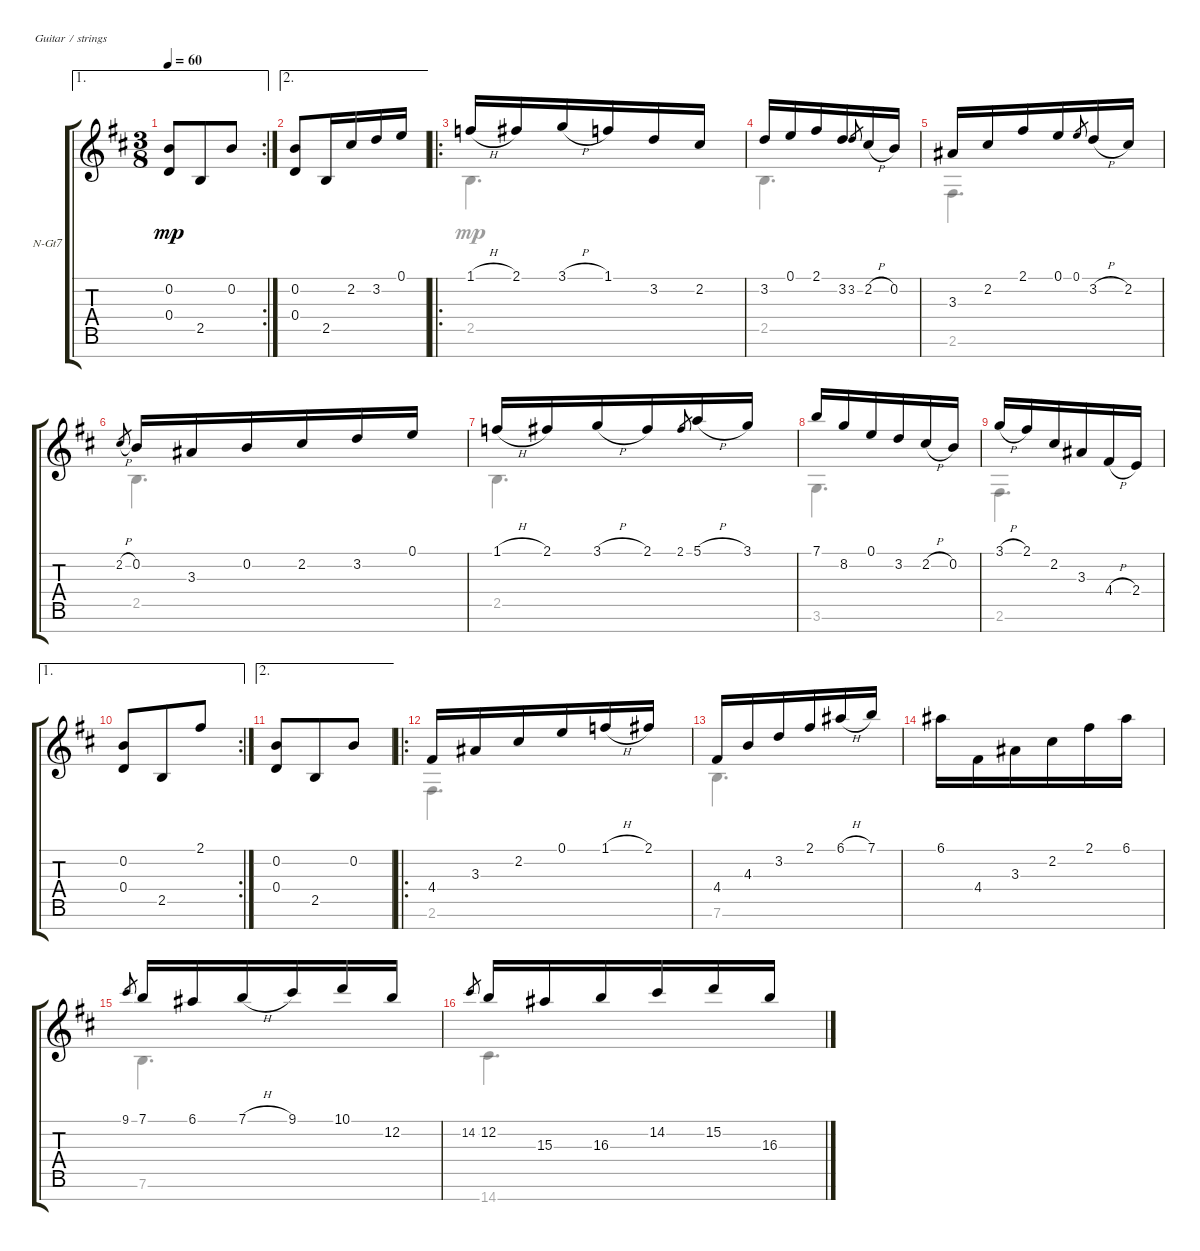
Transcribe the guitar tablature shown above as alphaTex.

\defaultSystemsLayout 4
\bracketExtendMode groupsimilarinstruments
\firstSystemTrackNameOrientation horizontal
\otherSystemsTrackNameOrientation horizontal
\track ("Nylon Guitar" "N-Gt7") {instrument acousticguitarnylon}
\staff {score tabs}
\tuning (E4 B3 G3 D3 A2 E2 B1)
\voice
\ae 1
\rc 2
\ts (3 8)
\tempo 60
\clef g2
\ks d
(0.2 0.4).8{dy mp} 2.5.8 0.2.8 |
\ae 2
(0.2 0.4).8 2.5.16 2.2.16 3.2.16 0.1.16 |
\ro
1.1{h}.16 2.1.16 3.1{h}.16 1.1.16 3.2.16 2.2.16 |
3.2.16 0.1.16 2.1.16 3.2.16 3.2.8{gr} 2.2{h}.16 0.2.16 |
3.3.16 2.2.16 2.1.16 0.1.16 0.1.8{gr} 3.2{h}.16 2.2.16 |
2.2{h}.8{gr} 0.2.16 3.3.16 0.2.16 2.2.16 3.2.16 0.1.16 |
1.1{h}.16 2.1.16 3.1{h}.16 2.1.16 2.1.8{gr} 5.1{h}.16 3.1.16 |
7.1.16 8.2.16 0.1.16 3.2.16 2.2{h}.16 0.2.16 |
3.1{h}.16 2.1.16 2.2.16 3.3.16 4.4{h}.16 2.4.16 |
\ae 1
\rc 2
(0.2 0.4).8 2.5.8 2.1.8 |
\ae 2
(0.2 0.4).8 2.5.8 0.2.8 |
\ro
4.4.16 3.3.16 2.2.16 0.1.16 1.1{h}.16 2.1.16 |
4.4.16 4.3.16 3.2.16 2.1.16 6.1{h}.16 7.1.16 |
6.1.16 4.4.16 3.3.16 2.2.16 2.1.16 6.1.16 |
9.1.8{gr} 7.1.16 6.1.16 7.1{h}.16 9.1.16 10.1.16 12.2.16 |
14.2.8{gr} 12.2.16 15.3.16 16.3.16 14.2.16 15.2.16 16.3.16
\voice
\clef g2
\ottava regular
\simile none
\ks d
|
|
2.5.4{d} |
2.5.4{d} |
2.6.4{d} |
2.5.4{d} |
2.5.4{d} |
3.6.4{d} |
2.6.4{d} |
|
|
2.6.4{d} |
7.6.4{d} |
|
7.6.4{d} |
14.7.4{d}
